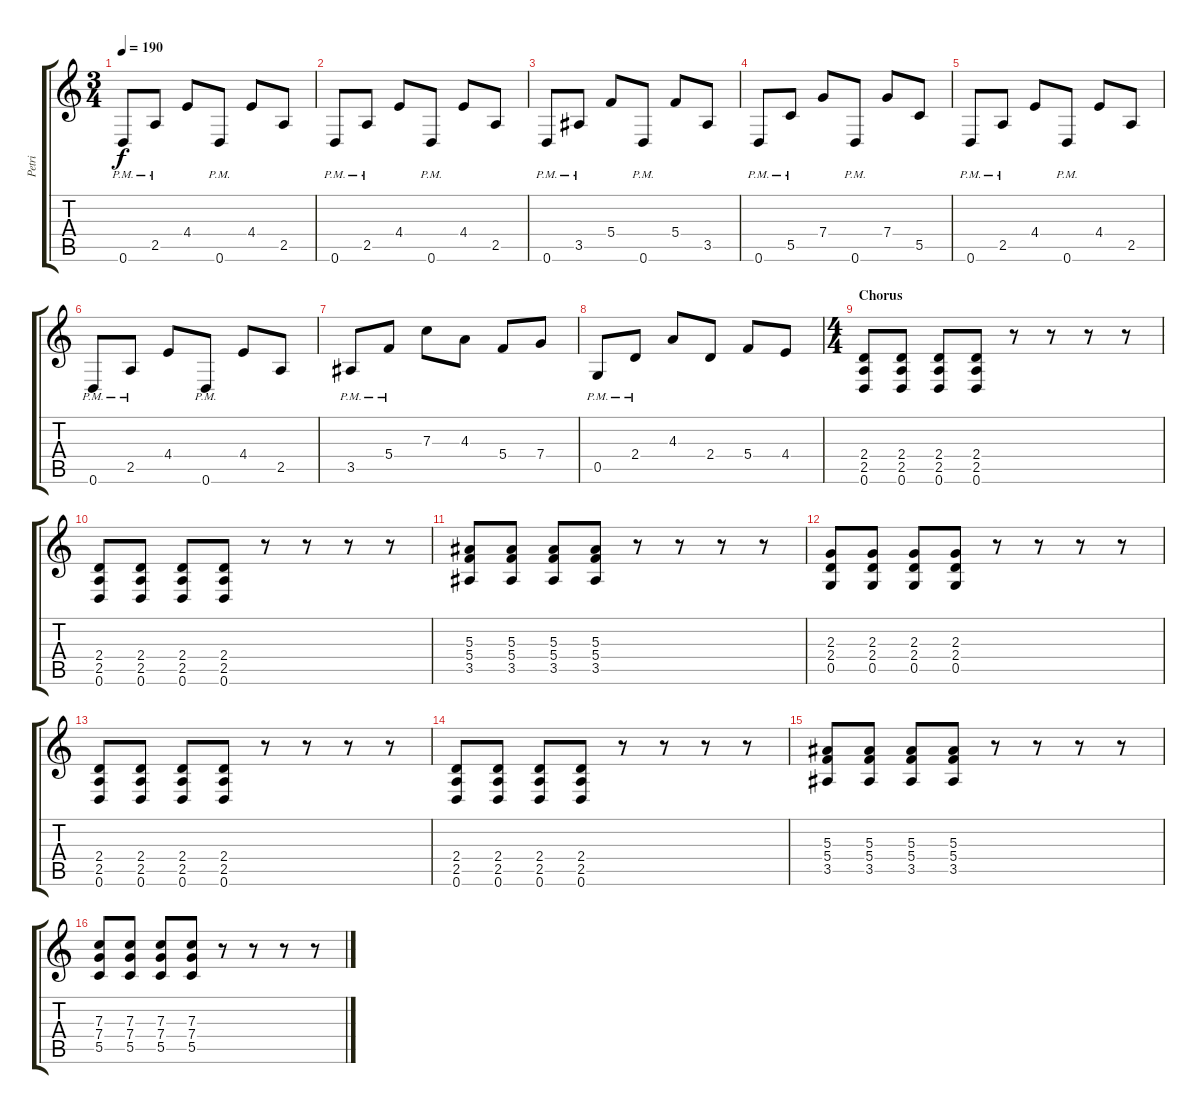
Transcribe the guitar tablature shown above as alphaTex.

\track ("Petri" "Petri") {instrument distortionguitar}
\staff {score tabs}
\tuning (D4 A3 F3 C3 G2 D2) {hide}
\ts (3 4)
\tempo 190
\clef g2
\ks c
0.6{pm}.8{dy f} 2.5{pm}.8 4.4.8 0.6{pm}.8 4.4.8 2.5.8 |
0.6{pm}.8 2.5{pm}.8 4.4.8 0.6{pm}.8 4.4.8 2.5.8 |
0.6{pm}.8 3.5{pm}.8 5.4.8 0.6{pm}.8 5.4.8 3.5.8 |
0.6{pm}.8 5.5{pm}.8 7.4.8 0.6{pm}.8 7.4.8 5.5.8 |
0.6{pm}.8 2.5{pm}.8 4.4.8 0.6{pm}.8 4.4.8 2.5.8 |
0.6{pm}.8 2.5{pm}.8 4.4.8 0.6{pm}.8 4.4.8 2.5.8 |
3.5{pm}.8 5.4{pm}.8 7.3.8 4.3.8 5.4.8 7.4.8 |
0.5{pm}.8 2.4{pm}.8 4.3.8 2.4.8 5.4.8 4.4.8 |
\ts (4 4)
\section ("" "Chorus")
(2.4 2.5 0.6).8 (2.4 2.5 0.6).8 (2.4 2.5 0.6).8 (2.4 2.5 0.6).8 r.8 r.8 r.8 r.8 |
(2.4 2.5 0.6).8 (2.4 2.5 0.6).8 (2.4 2.5 0.6).8 (2.4 2.5 0.6).8 r.8 r.8 r.8 r.8 |
(5.3 5.4 3.5).8 (5.3 5.4 3.5).8 (5.3 5.4 3.5).8 (5.3 5.4 3.5).8 r.8 r.8 r.8 r.8 |
(2.3 2.4 0.5).8 (2.3 2.4 0.5).8 (2.3 2.4 0.5).8 (2.3 2.4 0.5).8 r.8 r.8 r.8 r.8 |
(2.4 2.5 0.6).8 (2.4 2.5 0.6).8 (2.4 2.5 0.6).8 (2.4 2.5 0.6).8 r.8 r.8 r.8 r.8 |
(2.4 2.5 0.6).8 (2.4 2.5 0.6).8 (2.4 2.5 0.6).8 (2.4 2.5 0.6).8 r.8 r.8 r.8 r.8 |
(5.3 5.4 3.5).8 (5.3 5.4 3.5).8 (5.3 5.4 3.5).8 (5.3 5.4 3.5).8 r.8 r.8 r.8 r.8 |
(7.3 7.4 5.5).8 (7.3 7.4 5.5).8 (7.3 7.4 5.5).8 (7.3 7.4 5.5).8 r.8 r.8 r.8 r.8
